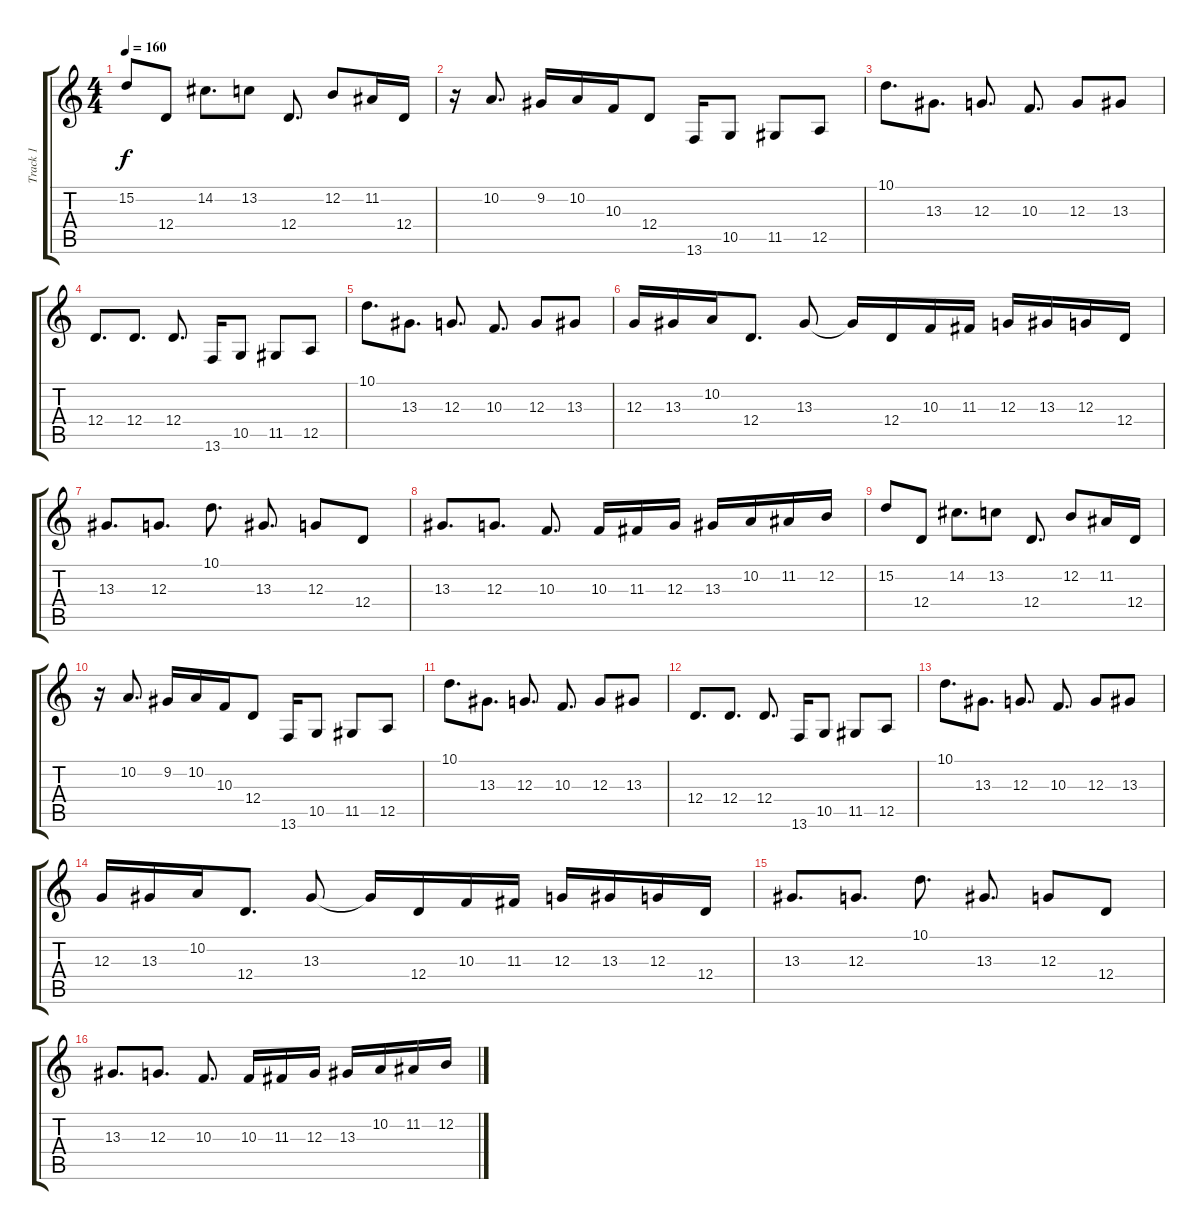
\track ("Track 1" "Track 1") {instrument electricgrandpiano}
\staff {score tabs}
\tuning (E4 B3 G3 D3 A2 E2) {hide}
\ts (4 4)
\tempo 160
\clef g2
\ks c
15.2.8{dy f} 12.4.8 14.2.8{d} 13.2.8 12.4.8{d} 12.2.8 11.2.16 12.4.16 |
r.16 10.2.8{d} 9.2.16 10.2.16 10.3.16 12.4.8 13.6.16 10.5.8 11.5.8 12.5.8 |
10.1.8{d} 13.3.8{d} 12.3.8{d} 10.3.8{d} 12.3.8 13.3.8 |
12.4.8{d} 12.4.8{d} 12.4.8{d} 13.6.16 10.5.8 11.5.8 12.5.8 |
10.1.8{d} 13.3.8{d} 12.3.8{d} 10.3.8{d} 12.3.8 13.3.8 |
12.3.16 13.3.16 10.2.16 12.4.8{d} 13.3.8 13.3{t}.16 12.4.16 10.3.16 11.3.16 12.3.16 13.3.16 12.3.16 12.4.16 |
13.3.8{d} 12.3.8{d} 10.1.8{d} 13.3.8{d} 12.3.8 12.4.8 |
13.3.8{d} 12.3.8{d} 10.3.8{d} 10.3.16 11.3.16 12.3.16 13.3.16 10.2.16 11.2.16 12.2.16 |
15.2.8 12.4.8 14.2.8{d} 13.2.8 12.4.8{d} 12.2.8 11.2.16 12.4.16 |
r.16 10.2.8{d} 9.2.16 10.2.16 10.3.16 12.4.8 13.6.16 10.5.8 11.5.8 12.5.8 |
10.1.8{d} 13.3.8{d} 12.3.8{d} 10.3.8{d} 12.3.8 13.3.8 |
12.4.8{d} 12.4.8{d} 12.4.8{d} 13.6.16 10.5.8 11.5.8 12.5.8 |
10.1.8{d} 13.3.8{d} 12.3.8{d} 10.3.8{d} 12.3.8 13.3.8 |
12.3.16 13.3.16 10.2.16 12.4.8{d} 13.3.8 13.3{t}.16 12.4.16 10.3.16 11.3.16 12.3.16 13.3.16 12.3.16 12.4.16 |
13.3.8{d} 12.3.8{d} 10.1.8{d} 13.3.8{d} 12.3.8 12.4.8 |
13.3.8{d} 12.3.8{d} 10.3.8{d} 10.3.16 11.3.16 12.3.16 13.3.16 10.2.16 11.2.16 12.2.16
